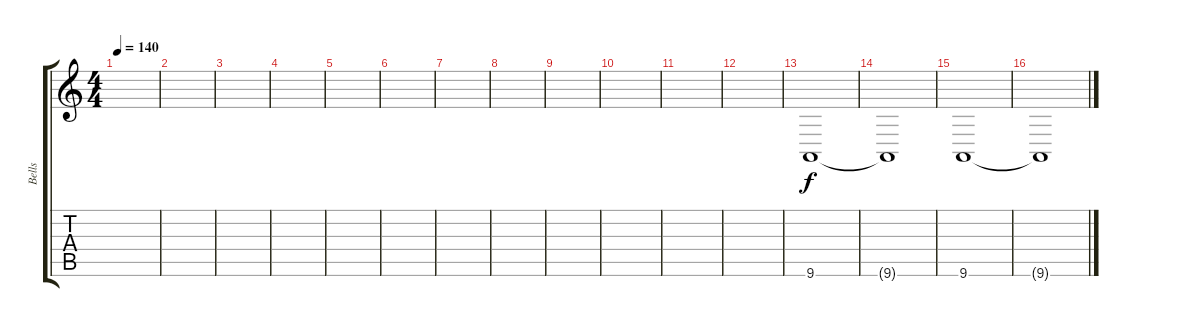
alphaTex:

\track ("Bells" "Bells") {instrument tubularbells}
\staff {score tabs}
\tuning (D4 A3 F3 C3 G2 C2) {hide}
\ts (4 4)
\tempo 140
\clef g2
\ks c
|
|
|
|
|
|
|
|
|
|
|
|
9.6.1 |
9.6{t}.1 |
9.6.1 |
9.6{t}.1
